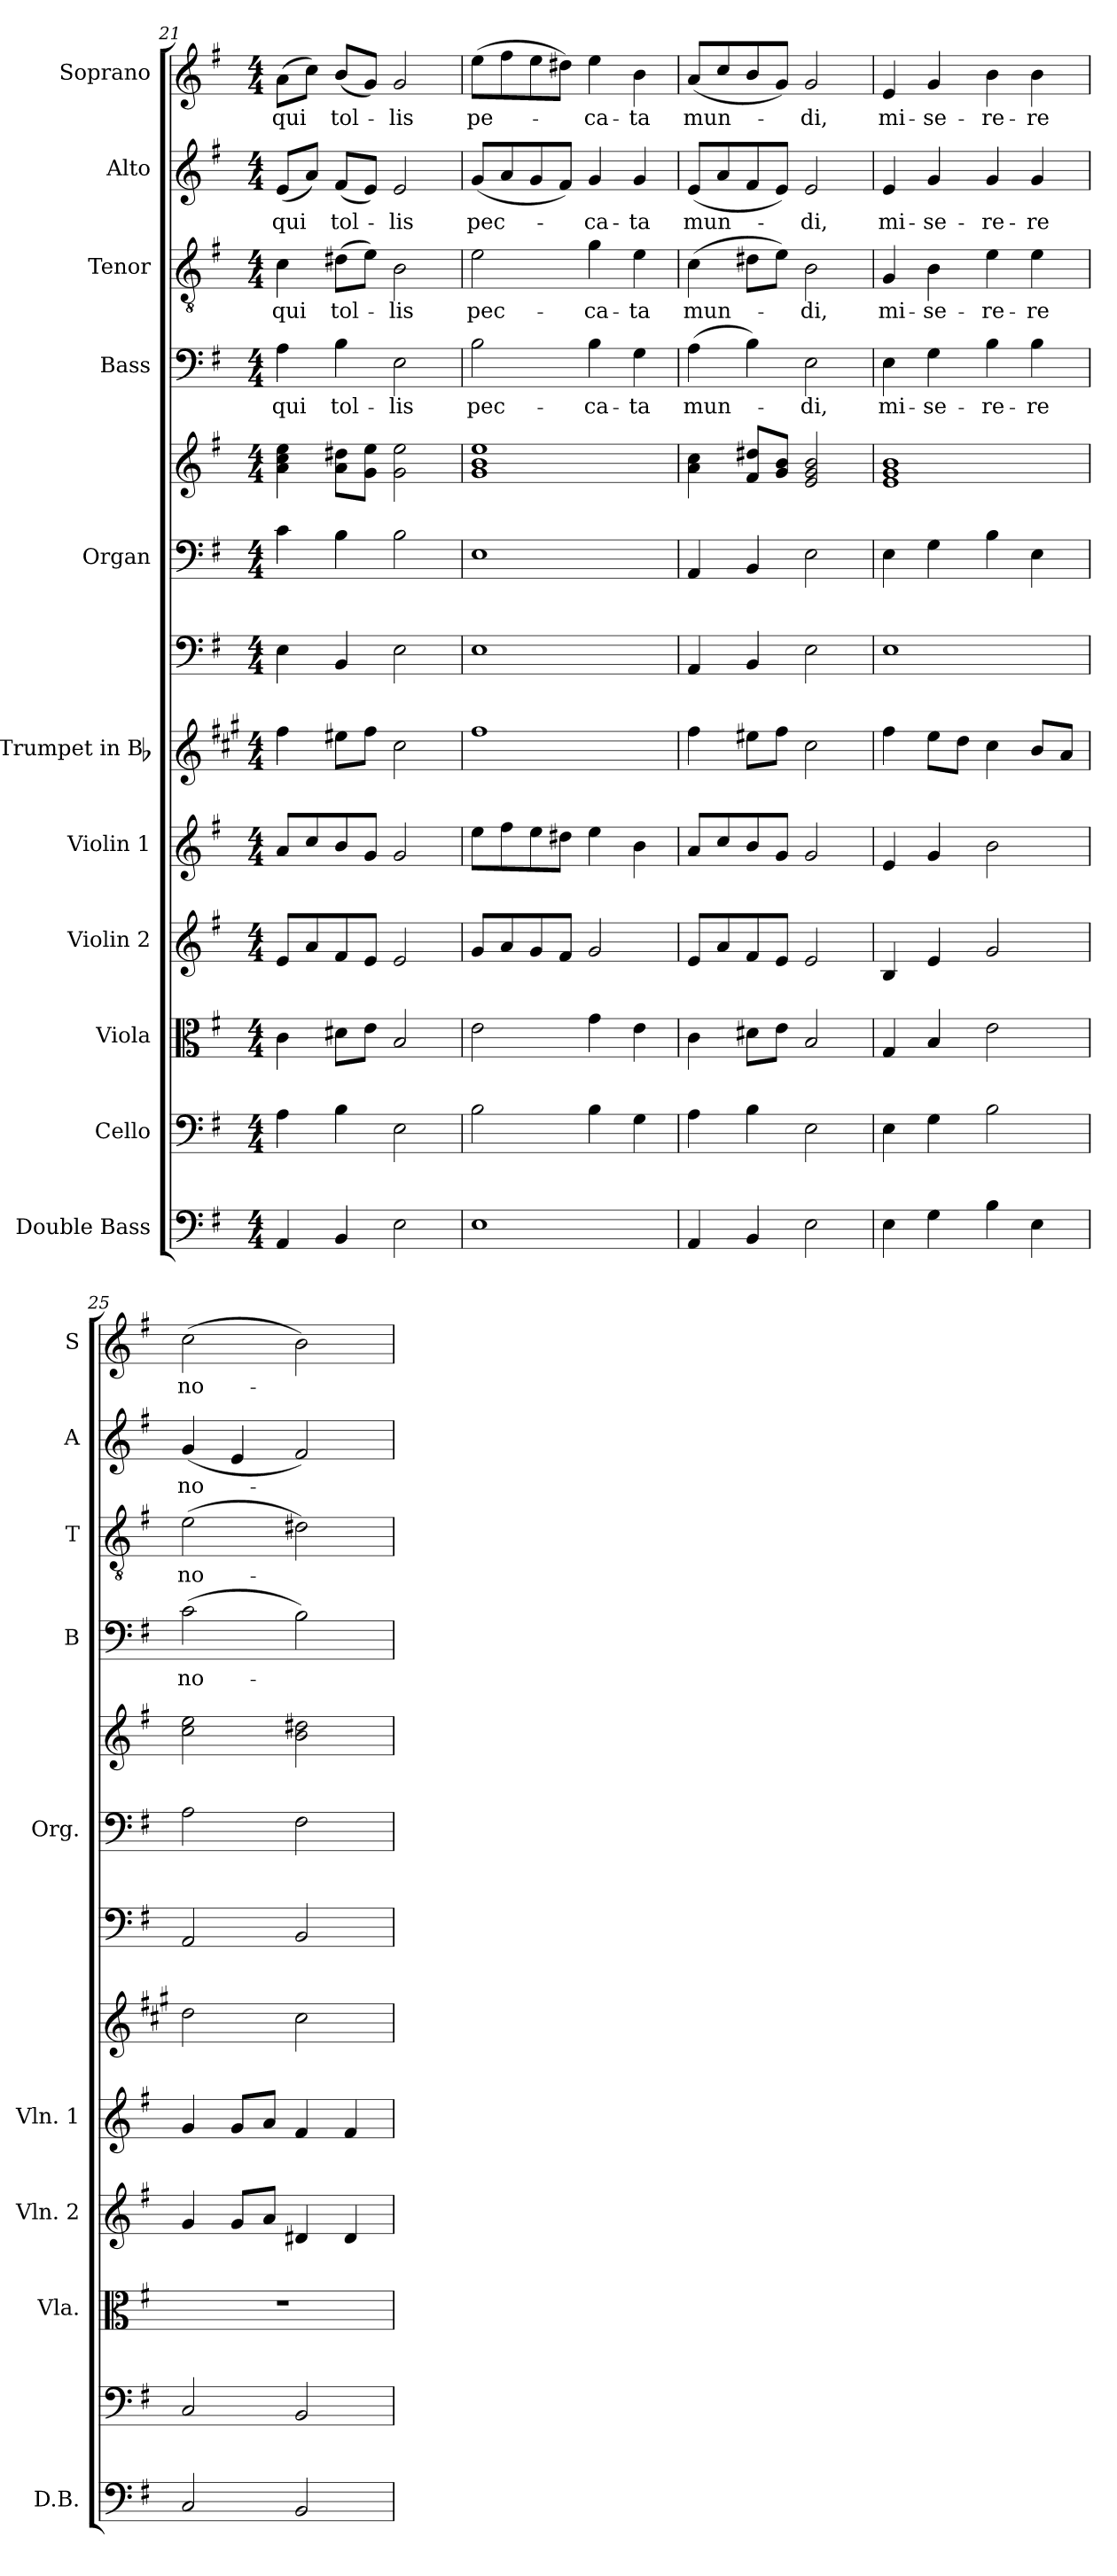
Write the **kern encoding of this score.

**kern	**kern	**kern	**kern	**kern	**kern	**kern	**kern	**kern	**kern	**text	**kern	**text	**kern	**text	**kern	**text
*part12	*part11	*part10	*part9	*part8	*part7	*part6	*part5	*part5	*part4	*part4	*part3	*part3	*part2	*part2	*part1	*part1
*staff13	*staff12	*staff11	*staff10	*staff9	*staff8	*staff7	*staff6	*staff5	*staff4	*staff4	*staff3	*staff3	*staff2	*staff2	*staff1	*staff1
*I"Double Bass	*I"Cello	*I"Viola	*I"Violin 2	*I"Violin 1	*I"Trumpet in Bb	*	*I"Organ	*	*I"Bass	*	*I"Tenor	*	*I"Alto	*	*I"Soprano	*
*I'D.B.	*	*I'Vla.	*I'Vln. 2	*I'Vln. 1	*	*	*I'Org.	*	*I'B	*	*I'T	*	*I'A	*	*I'S	*
*clefF4	*clefF4	*clefC3	*clefG2	*clefG2	*clefG2	*clefF4	*clefF4	*clefG2	*clefF4	*	*clefGv2	*	*clefG2	*	*clefG2	*
*ITrd7c12	*	*	*	*	*ITrd1c2	*	*	*	*	*	*	*	*	*	*	*
*k[f#]	*k[f#]	*k[f#]	*k[f#]	*k[f#]	*k[f#]	*k[f#]	*k[f#]	*k[f#]	*k[f#]	*	*k[f#]	*	*k[f#]	*	*k[f#]	*
*e:	*e:	*e:	*e:	*e:	*e:	*e:	*e:	*e:	*e:	*	*e:	*	*e:	*	*e:	*
*M4/4	*M4/4	*M4/4	*M4/4	*M4/4	*M4/4	*M4/4	*M4/4	*M4/4	*M4/4	*	*M4/4	*	*M4/4	*	*M4/4	*
=21	=21	=21	=21	=21	=21	=21	=21	=21	=21	=21	=21	=21	=21	=21	=21	=21
!	!	!	!	!	!	!	!	!	!	!LO:LY:b	!	!LO:LY:b	!	!LO:LY:b	!	!LO:LY:b
4AAA/	4A\	4c\	8e/L	8a/L	4ee\	4E\	4c\	4a\ 4cc\ 4ee\	4A\	qui	4c\	qui	(<8e/L	qui	(>8a\L	qui
.	.	.	8a/	8cc/	.	.	.	.	.	.	.	.	8a/J)	.	8cc\J)	.
!	!	!	!	!	!	!	!	!	!	!LO:LY:b	!	!LO:LY:b	!	!LO:LY:b	!	!LO:LY:b
4BBB/	4B\	8d#X\L	8f#/	8b/	8dd#X\L	4BB/	4B\	8a\ 8dd#X\L	4B\	tol-	(>8d#X\L	tol-	(<8f#/L	tol-	(<8b/L	tol-
.	.	8e\J	8e/J	8g/J	8ee\J	.	.	8g\ 8ee\J	.	.	8e\J)	.	8e/J)	.	8g/J)	.
!	!	!	!	!	!	!	!	!	!	!LO:LY:b	!	!LO:LY:b	!	!LO:LY:b	!	!LO:LY:b
2EE\	2E\	2B/	2e/	2g/	2b\	2E\	2B\	2g\ 2ee\	2E\	-lis	2B\	-lis	2e/	-lis	2g/	-lis
=22	=22	=22	=22	=22	=22	=22	=22	=22	=22	=22	=22	=22	=22	=22	=22	=22
!	!	!	!	!	!	!	!	!	!	!LO:LY:b	!	!LO:LY:b	!	!LO:LY:b	!	!LO:LY:b
1EE	2B\	2e\	8g/L	8ee\L	1ee	1E	1E	1g 1b 1ee	2B\	pec-	2e\	pec-	(<8g/L	pec-	(>8ee\L	pe-
.	.	.	8a/	8ff#\	.	.	.	.	.	.	.	.	8a/	.	8ff#\	.
.	.	.	8g/	8ee\	.	.	.	.	.	.	.	.	8g/	.	8ee\	.
.	.	.	8f#/J	8dd#X\J	.	.	.	.	.	.	.	.	8f#/J)	.	8dd#X\J)	.
!	!	!	!	!	!	!	!	!	!	!LO:LY:b	!	!LO:LY:b	!	!LO:LY:b	!	!LO:LY:b
.	4B\	4g\	2g/	4ee\	.	.	.	.	4B\	-ca-	4g\	-ca-	4g/	-ca-	4ee\	-ca-
!	!	!	!	!	!	!	!	!	!	!LO:LY:b	!	!LO:LY:b	!	!LO:LY:b	!	!LO:LY:b
.	4G\	4e\	.	4b\	.	.	.	.	4G\	-ta	4e\	-ta	4g/	-ta	4b\	-ta
=23	=23	=23	=23	=23	=23	=23	=23	=23	=23	=23	=23	=23	=23	=23	=23	=23
!	!	!	!	!	!	!	!	!	!	!LO:LY:b	!	!LO:LY:b	!	!LO:LY:b	!	!LO:LY:b
4AAA/	4A\	4c\	8e/L	8a/L	4ee\	4AA/	4AA/	4a\ 4cc\	(>4A\	mun-	(>4c\	mun-	(<8e/L	mun-	(<8a/L	mun-
.	.	.	8a/	8cc/	.	.	.	.	.	.	.	.	8a/	.	8cc/	.
4BBB/	4B\	8d#X\L	8f#/	8b/	8dd#X\L	4BB/	4BB/	8f#/ 8dd#X/L	4B\)	.	8d#X\L	.	8f#/	.	8b/	.
.	.	8e\J	8e/J	8g/J	8ee\J	.	.	8g/ 8b/J	.	.	8e\J)	.	8e/J)	.	8g/J)	.
!	!	!	!	!	!	!	!	!	!	!LO:LY:b	!	!LO:LY:b	!	!LO:LY:b	!	!LO:LY:b
2EE\	2E\	2B/	2e/	2g/	2b\	2E\	2E\	2e/ 2g/ 2b/	2E\	-di,	2B\	-di,	2e/	-di,	2g/	-di,
=24	=24	=24	=24	=24	=24	=24	=24	=24	=24	=24	=24	=24	=24	=24	=24	=24
!	!	!	!	!	!	!	!	!	!	!LO:LY:b	!	!LO:LY:b	!	!LO:LY:b	!	!LO:LY:b
4EE\	4E\	4G/	4B/	4e/	4ee\	1E	4E\	1e 1g 1b	4E\	mi-	4G/	mi-	4e/	mi-	4e/	mi-
!	!	!	!	!	!	!	!	!	!	!LO:LY:b	!	!LO:LY:b	!	!LO:LY:b	!	!LO:LY:b
4GG\	4G\	4B/	4e/	4g/	8dd\L	.	4G\	.	4G\	-se-	4B\	-se-	4g/	-se-	4g/	-se-
.	.	.	.	.	8cc\J	.	.	.	.	.	.	.	.	.	.	.
!	!	!	!	!	!	!	!	!	!	!LO:LY:b	!	!LO:LY:b	!	!LO:LY:b	!	!LO:LY:b
4BB\	2B\	2e\	2g/	2b\	4b\	.	4B\	.	4B\	-re-	4e\	-re-	4g/	-re-	4b\	-re-
!	!	!	!	!	!	!	!	!	!	!LO:LY:b	!	!LO:LY:b	!	!LO:LY:b	!	!LO:LY:b
4EE\	.	.	.	.	8a/L	.	4E\	.	4B\	-re	4e\	-re	4g/	-re	4b\	-re
.	.	.	.	.	8g/J	.	.	.	.	.	.	.	.	.	.	.
!!LO:PB:g=z
=25	=25	=25	=25	=25	=25	=25	=25	=25	=25	=25	=25	=25	=25	=25	=25	=25
!	!	!	!	!	!	!	!	!	!	!LO:LY:b	!	!LO:LY:b	!	!LO:LY:b	!	!LO:LY:b
2CC/	2C/	1r	4g/	4g/	2cc\	2AA/	2A\	2cc\ 2ee\	(>2c\	no-	(>2e\	no-	(<4g/	no-	(>2cc\	no-
.	.	.	8g/L	8g/L	.	.	.	.	.	.	.	.	4e/	.	.	.
.	.	.	8a/J	8a/J	.	.	.	.	.	.	.	.	.	.	.	.
2BBB/	2BB/	.	4d#X/	4f#/	2b\	2BB/	2F#\	2b\ 2dd#X\	2B\)	.	2d#X\)	.	2f#/)	.	2b\)	.
.	.	.	4d#/	4f#/	.	.	.	.	.	.	.	.	.	.	.	.
=	=	=	=	=	=	=	=	=	=	=	=	=	=	=	=	=
*-	*-	*-	*-	*-	*-	*-	*-	*-	*-	*-	*-	*-	*-	*-	*-	*-
